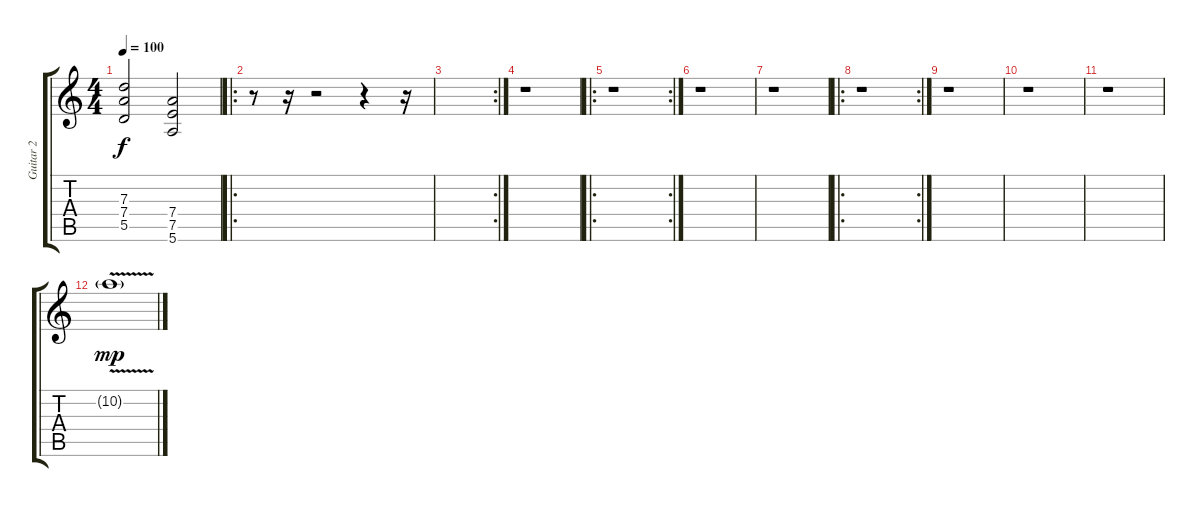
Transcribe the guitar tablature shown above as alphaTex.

\track ("Guitar 2" "Guitar 2") {instrument distortionguitar}
\staff {score tabs}
\tuning (E4 B3 G3 D3 A2 E2) {hide}
\ts (4 4)
\tempo 100
\clef g2
\ks c
(7.3 7.4 5.5).2{dy f} (7.4 7.5 5.6).2 |
\ro
r.8 r.16 r.2 r.4 r.16 |
\rc 2
|
r.1 |
\ro
\rc 2
r.1 |
r.1 |
r.1 |
\ro
\rc 2
r.1 |
r.1 |
r.1 |
r.1 |
10.2{v g}.1{dy mp volume 11}
